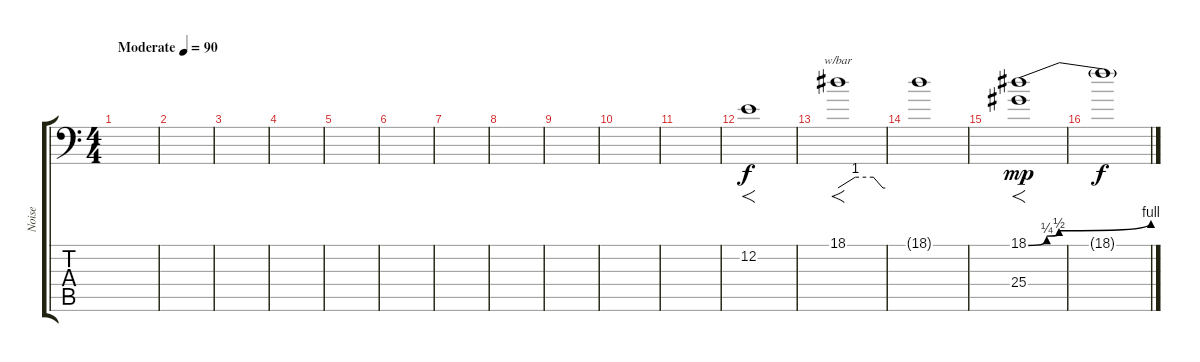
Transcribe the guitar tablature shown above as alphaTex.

\track ("Noise" "Noise") {instrument stringensemble1}
\staff {score tabs}
\tuning (A3 E3 C3 G2 D2 G1) {hide}
\ts (4 4)
\tempo (90 "Moderate")
\clef f4
\ks c
|
|
|
|
|
|
|
|
|
|
|
12.2.1{f} |
18.1.1{f tbe (custom default 0 0 22 4 45 4 57 0 60 0)} |
18.1{t}.1{dy f} |
(18.1{be (custom 0 0 9 1 15 2 60 4)} 25.4).1{f dy mp} |
18.1{t}.1{dy f}
